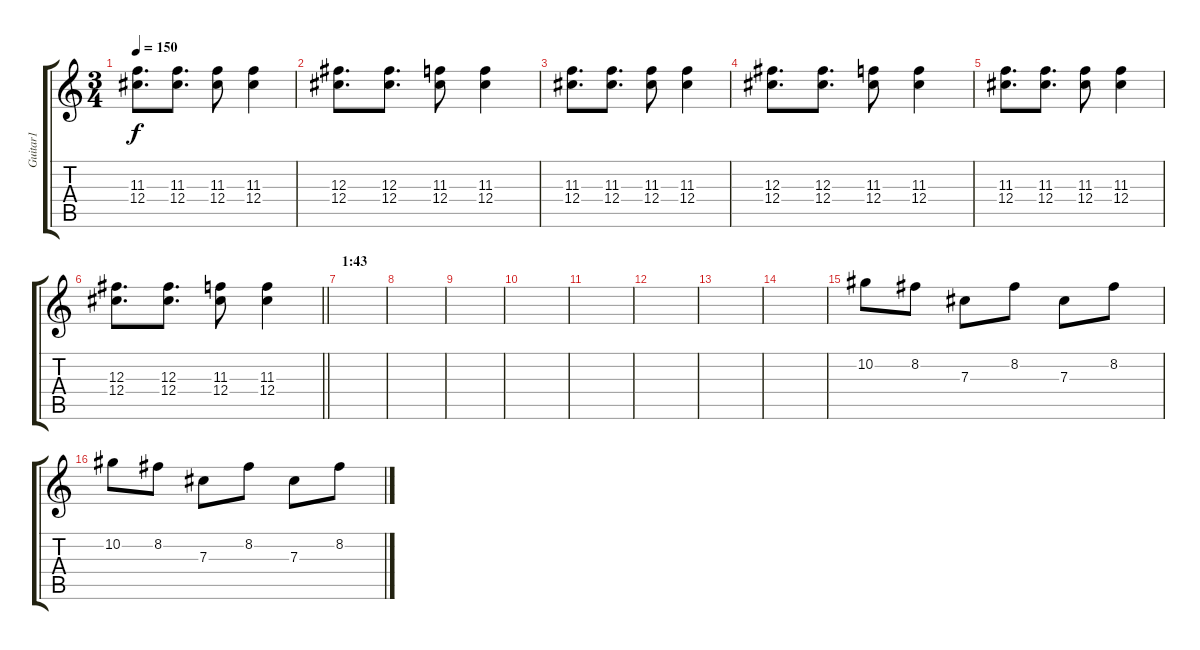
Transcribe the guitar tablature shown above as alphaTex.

\track ("Guitar1" "Guitar1") {instrument overdrivenguitar}
\staff {score tabs}
\tuning (Eb4 Bb3 Gb3 Db3 Ab2 Db2) {hide}
\ts (3 4)
\tempo 150
\clef g2
\ks c
(11.3 12.4).8{d dy f} (11.3 12.4).8{d} (11.3 12.4).8 (11.3 12.4).4 |
(12.3 12.4).8{d} (12.3 12.4).8{d} (11.3 12.4).8 (11.3 12.4).4 |
(11.3 12.4).8{d} (11.3 12.4).8{d} (11.3 12.4).8 (11.3 12.4).4 |
(12.3 12.4).8{d} (12.3 12.4).8{d} (11.3 12.4).8 (11.3 12.4).4 |
(11.3 12.4).8{d} (11.3 12.4).8{d} (11.3 12.4).8 (11.3 12.4).4 |
\barLineRight lightlight
(12.3 12.4).8{d} (12.3 12.4).8{d} (11.3 12.4).8 (11.3 12.4).4 |
\section ("" "1:43")
|
|
|
|
|
|
|
|
10.2.8 8.2.8 7.3.8 8.2.8 7.3.8 8.2.8 |
10.2.8 8.2.8 7.3.8 8.2.8 7.3.8 8.2.8
